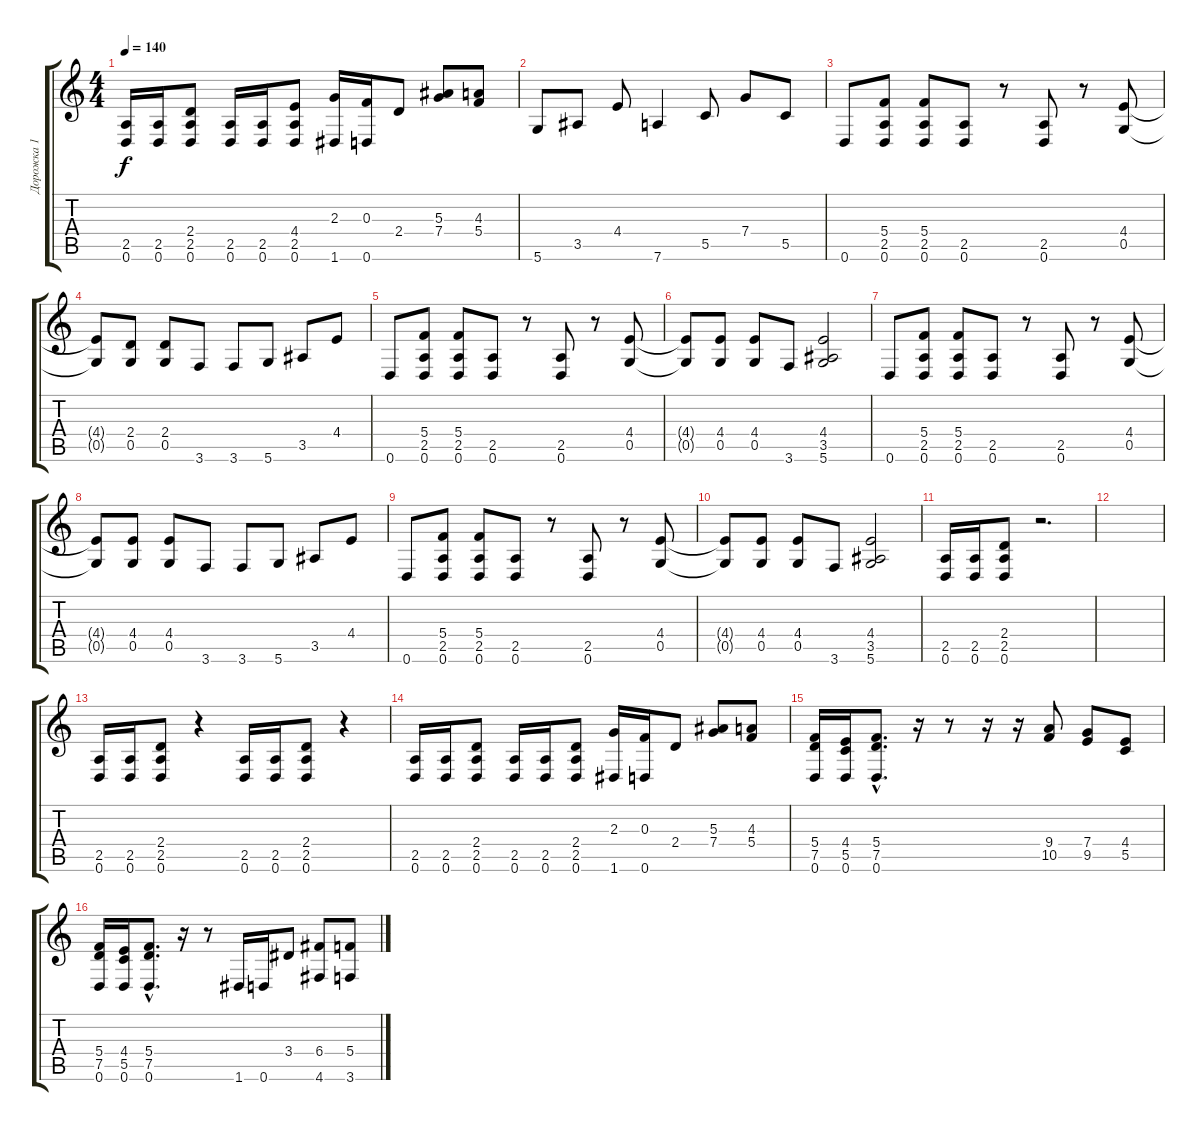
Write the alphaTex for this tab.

\track ("Дорожка 1" "Дорожка 1") {instrument distortionguitar}
\staff {score tabs}
\tuning (D4 A3 F3 C3 G2 D2) {hide}
\ts (4 4)
\tempo 140
\clef g2
\ks c
(2.5 0.6).16{dy f} (2.5 0.6).16 (2.4 2.5 0.6).8 (2.5 0.6).16 (2.5 0.6).16 (4.4 2.5 0.6).8 (2.3 1.6).16 (0.3 0.6).16 2.4.8 (5.3 7.4).8 (4.3 5.4).8 |
5.6.8 3.5.8 4.4.8 7.6.4 5.5.8 7.4.8 5.5.8 |
0.6.8 (5.4 2.5 0.6).8 (5.4 2.5 0.6).8 (2.5 0.6).8 r.8 (2.5 0.6).8 r.8 (4.4 0.5).8 |
(4.4{t} 0.5{t}).8 (2.4 0.5).8 (2.4 0.5).8 3.6.8 3.6.8 5.6.8 3.5.8 4.4.8 |
0.6.8 (5.4 2.5 0.6).8 (5.4 2.5 0.6).8 (2.5 0.6).8 r.8 (2.5 0.6).8 r.8 (4.4 0.5).8 |
(4.4{t} 0.5{t}).8 (4.4 0.5).8 (4.4 0.5).8 3.6.8 (4.4 3.5 5.6).2 |
0.6.8 (5.4 2.5 0.6).8 (5.4 2.5 0.6).8 (2.5 0.6).8 r.8 (2.5 0.6).8 r.8 (4.4 0.5).8 |
(4.4{t} 0.5{t}).8 (4.4 0.5).8 (4.4 0.5).8 3.6.8 3.6.8 5.6.8 3.5.8 4.4.8 |
0.6.8 (5.4 2.5 0.6).8 (5.4 2.5 0.6).8 (2.5 0.6).8 r.8 (2.5 0.6).8 r.8 (4.4 0.5).8 |
(4.4{t} 0.5{t}).8 (4.4 0.5).8 (4.4 0.5).8 3.6.8 (4.4 3.5 5.6).2 |
(2.5 0.6).16 (2.5 0.6).16 (2.4 2.5 0.6).8 r.2{d} |
|
(2.5 0.6).16 (2.5 0.6).16 (2.4 2.5 0.6).8 r.4 (2.5 0.6).16 (2.5 0.6).16 (2.4 2.5 0.6).8 r.4 |
(2.5 0.6).16 (2.5 0.6).16 (2.4 2.5 0.6).8 (2.5 0.6).16 (2.5 0.6).16 (2.4 2.5 0.6).8 (2.3 1.6).16 (0.3 0.6).16 2.4.8 (5.3 7.4).8 (4.3 5.4).8 |
(5.4 7.5 0.6).16 (4.4 5.5 0.6).16 (5.4{hac} 7.5{hac} 0.6{hac}).8{d} r.16 r.8 r.16 r.16 (9.4 10.5).8 (7.4 9.5).8 (4.4 5.5).8 |
(5.4 7.5 0.6).16 (4.4 5.5 0.6).16 (5.4{hac} 7.5{hac} 0.6{hac}).8{d} r.16 r.8 1.6.16 0.6.16 3.4.8 (6.4 4.6).8 (5.4 3.6).8
